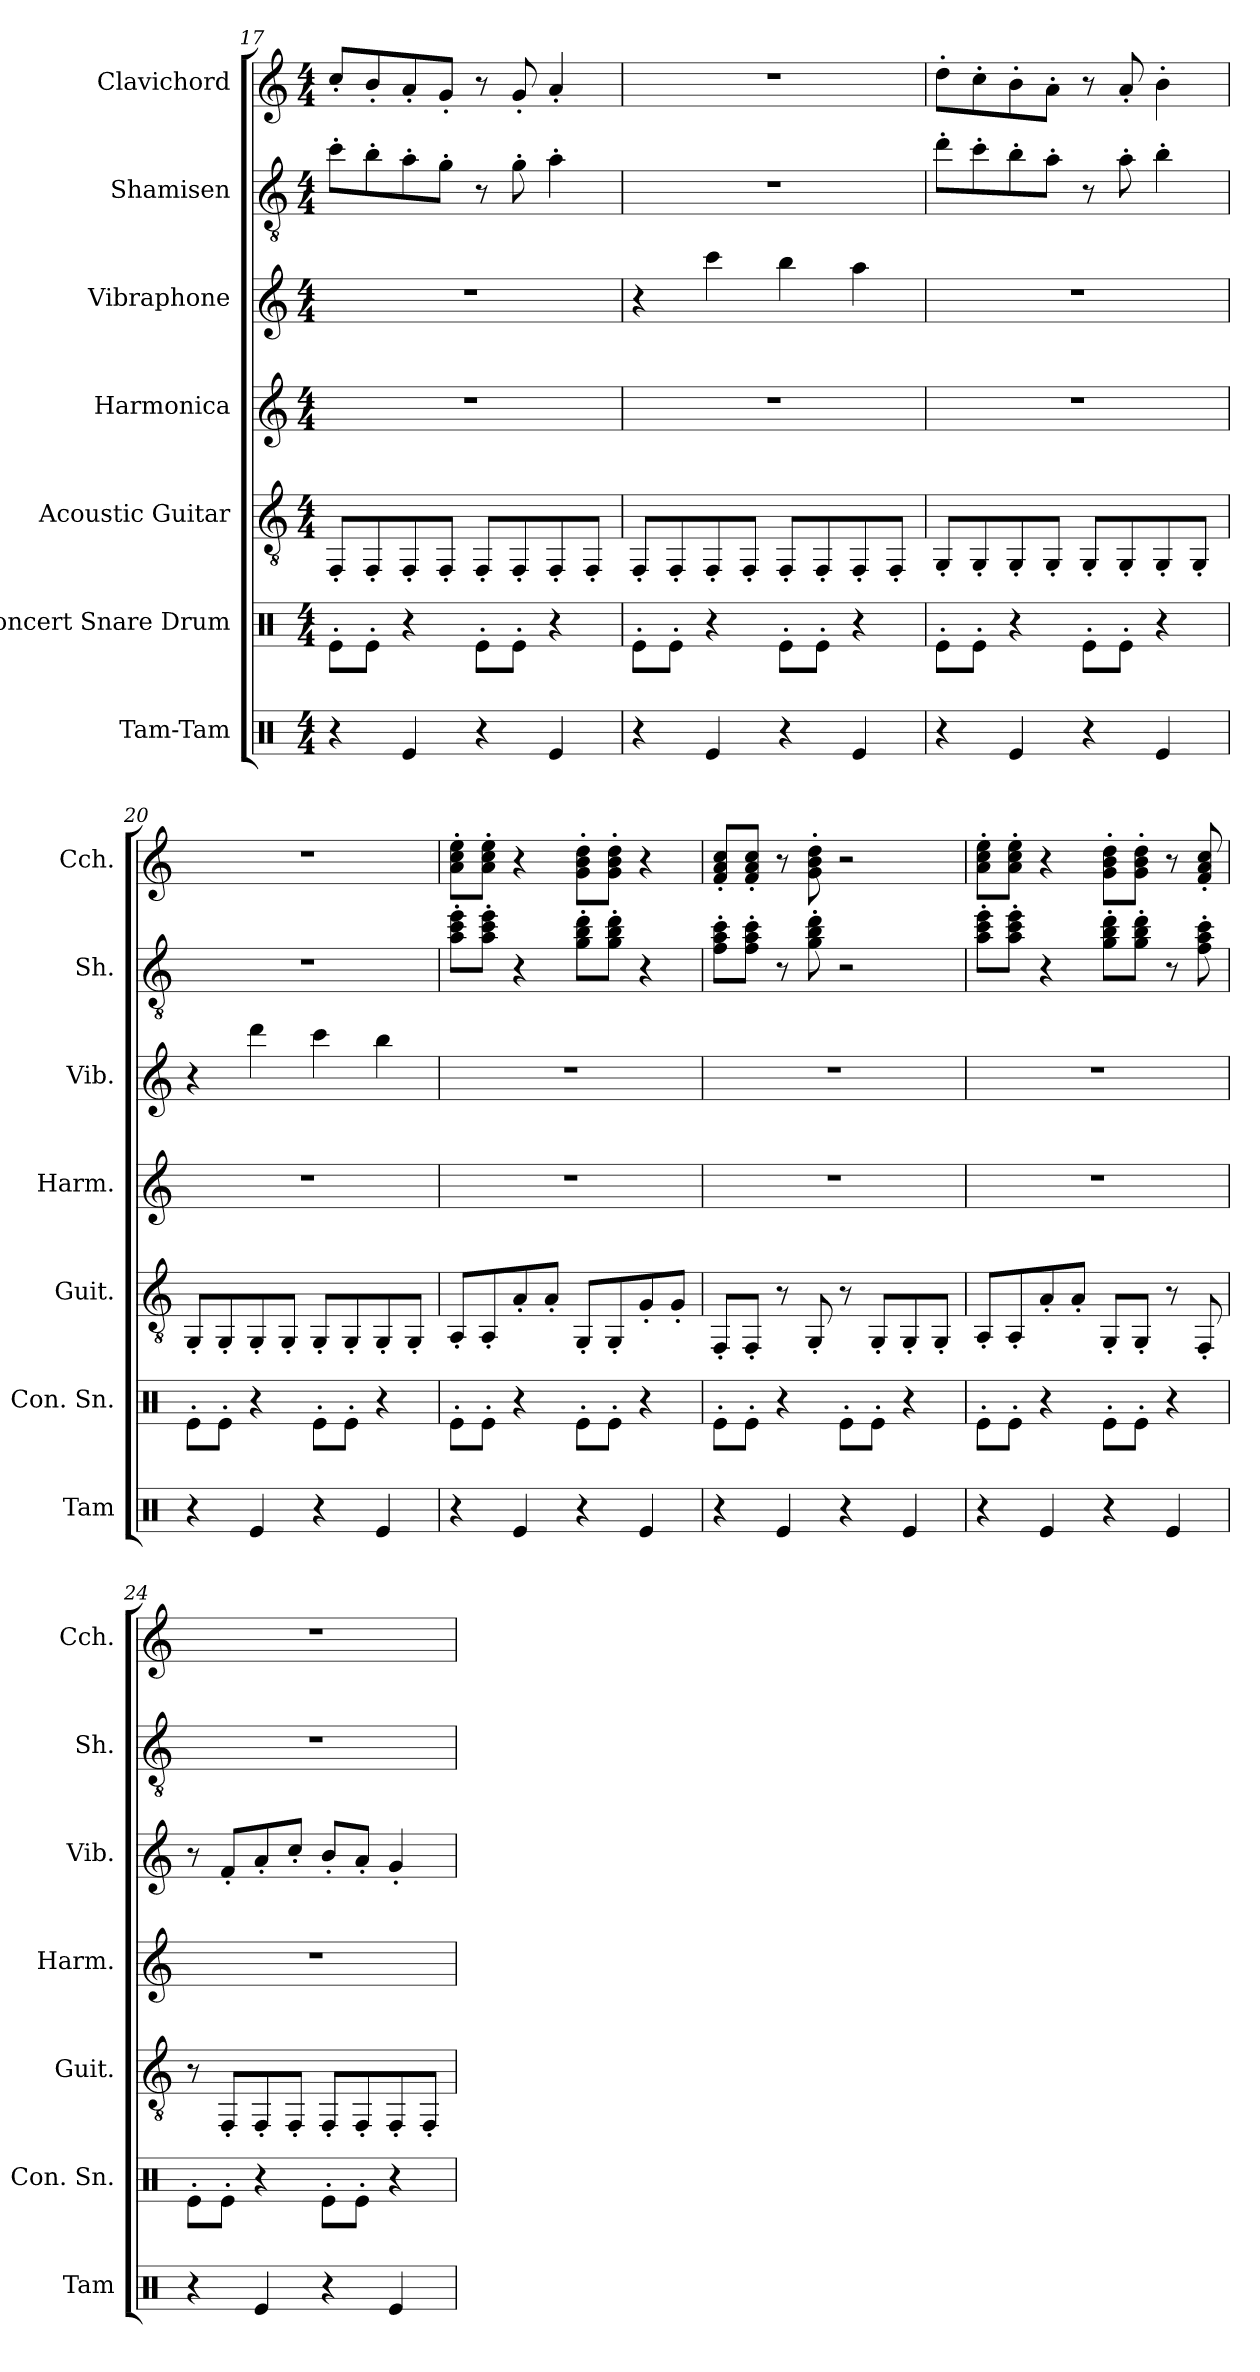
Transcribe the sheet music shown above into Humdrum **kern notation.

**kern	**kern	**kern	**kern	**kern	**kern	**kern
*part7	*part6	*part5	*part4	*part3	*part2	*part1
*staff7	*staff6	*staff5	*staff4	*staff3	*staff2	*staff1
*I"Tam-Tam	*I"Concert Snare Drum	*I"Acoustic Guitar	*I"Harmonica	*I"Vibraphone	*I"Shamisen	*I"Clavichord
*I'Tam	*I'Con. Sn.	*I'Guit.	*I'Harm.	*I'Vib.	*I'Sh.	*I'Cch.
*clefX	*clefX	*clefGv2	*clefG2	*clefG2	*clefGv2	*clefG2
*k[]	*k[]	*k[]	*k[]	*k[]	*k[]	*k[]
*M4/4	*M4/4	*M4/4	*M4/4	*M4/4	*M4/4	*M4/4
=17	=17	=17	=17	=17	=17	=17
4r	8Re'\L	8FF'/L	1r	1r	8cc'\L	8cc'/L
.	8Re'\J	8FF'/	.	.	8b'\	8b'/
4Re/	4r	8FF'/	.	.	8a'\	8a'/
.	.	8FF'/J	.	.	8g'\J	8g'/J
4r	8Re'\L	8FF'/L	.	.	8r	8r
.	8Re'\J	8FF'/	.	.	8g'\	8g'/
4Re/	4r	8FF'/	.	.	4a'\	4a'/
.	.	8FF'/J	.	.	.	.
=18	=18	=18	=18	=18	=18	=18
4r	8Re'\L	8FF'/L	1r	4r	1r	1r
.	8Re'\J	8FF'/	.	.	.	.
4Re/	4r	8FF'/	.	4ccc\	.	.
.	.	8FF'/J	.	.	.	.
4r	8Re'\L	8FF'/L	.	4bb\	.	.
.	8Re'\J	8FF'/	.	.	.	.
4Re/	4r	8FF'/	.	4aa\	.	.
.	.	8FF'/J	.	.	.	.
=19	=19	=19	=19	=19	=19	=19
4r	8Re'\L	8GG'/L	1r	1r	8dd'\L	8dd'\L
.	8Re'\J	8GG'/	.	.	8cc'\	8cc'\
4Re/	4r	8GG'/	.	.	8b'\	8b'\
.	.	8GG'/J	.	.	8a'\J	8a'\J
4r	8Re'\L	8GG'/L	.	.	8r	8r
.	8Re'\J	8GG'/	.	.	8a'\	8a'/
4Re/	4r	8GG'/	.	.	4b'\	4b'\
.	.	8GG'/J	.	.	.	.
!!LO:LB:g=z
=20	=20	=20	=20	=20	=20	=20
4r	8Re'\L	8GG'/L	1r	4r	1r	1r
.	8Re'\J	8GG'/	.	.	.	.
4Re/	4r	8GG'/	.	4ddd\	.	.
.	.	8GG'/J	.	.	.	.
4r	8Re'\L	8GG'/L	.	4ccc\	.	.
.	8Re'\J	8GG'/	.	.	.	.
4Re/	4r	8GG'/	.	4bb\	.	.
.	.	8GG'/J	.	.	.	.
=21	=21	=21	=21	=21	=21	=21
4r	8Re'\L	8AA'/L	1r	1r	8a\' 8cc\' 8ee\'L	8a\' 8cc\' 8ee\'L
.	8Re'\J	8AA'/	.	.	8a\' 8cc\' 8ee\'J	8a\' 8cc\' 8ee\'J
4Re/	4r	8A'/	.	.	4r	4r
.	.	8A'/J	.	.	.	.
4r	8Re'\L	8GG'/L	.	.	8g\' 8b\' 8dd\'L	8g\' 8b\' 8dd\'L
.	8Re'\J	8GG'/	.	.	8g\' 8b\' 8dd\'J	8g\' 8b\' 8dd\'J
4Re/	4r	8G'/	.	.	4r	4r
.	.	8G'/J	.	.	.	.
=22	=22	=22	=22	=22	=22	=22
4r	8Re'\L	8FF'/L	1r	1r	8f\' 8a\' 8cc\'L	8f/' 8a/' 8cc/'L
.	8Re'\J	8FF'/J	.	.	8f\' 8a\' 8cc\'J	8f/' 8a/' 8cc/'J
4Re/	4r	8r	.	.	8r	8r
.	.	8GG'/	.	.	8g\' 8b\' 8dd\'	8g\' 8b\' 8dd\'
4r	8Re'\L	8r	.	.	2r	2r
.	8Re'\J	8GG'/L	.	.	.	.
4Re/	4r	8GG'/	.	.	.	.
.	.	8GG'/J	.	.	.	.
=23	=23	=23	=23	=23	=23	=23
4r	8Re'\L	8AA'/L	1r	1r	8a\' 8cc\' 8ee\'L	8a\' 8cc\' 8ee\'L
.	8Re'\J	8AA'/	.	.	8a\' 8cc\' 8ee\'J	8a\' 8cc\' 8ee\'J
4Re/	4r	8A'/	.	.	4r	4r
.	.	8A'/J	.	.	.	.
4r	8Re'\L	8GG'/L	.	.	8g\' 8b\' 8dd\'L	8g\' 8b\' 8dd\'L
.	8Re'\J	8GG'/J	.	.	8g\' 8b\' 8dd\'J	8g\' 8b\' 8dd\'J
4Re/	4r	8r	.	.	8r	8r
.	.	8FF'/	.	.	8f\' 8a\' 8cc\'	8f/' 8a/' 8cc/'
!!LO:PB:g=z
=24	=24	=24	=24	=24	=24	=24
4r	8Re'\L	8r	1r	8r	1r	1r
.	8Re'\J	8FF'/L	.	8f'/L	.	.
4Re/	4r	8FF'/	.	8a'/	.	.
.	.	8FF'/J	.	8cc'/J	.	.
4r	8Re'\L	8FF'/L	.	8b'/L	.	.
.	8Re'\J	8FF'/	.	8a'/J	.	.
4Re/	4r	8FF'/	.	4g'/	.	.
.	.	8FF'/J	.	.	.	.
=	=	=	=	=	=	=
*-	*-	*-	*-	*-	*-	*-
